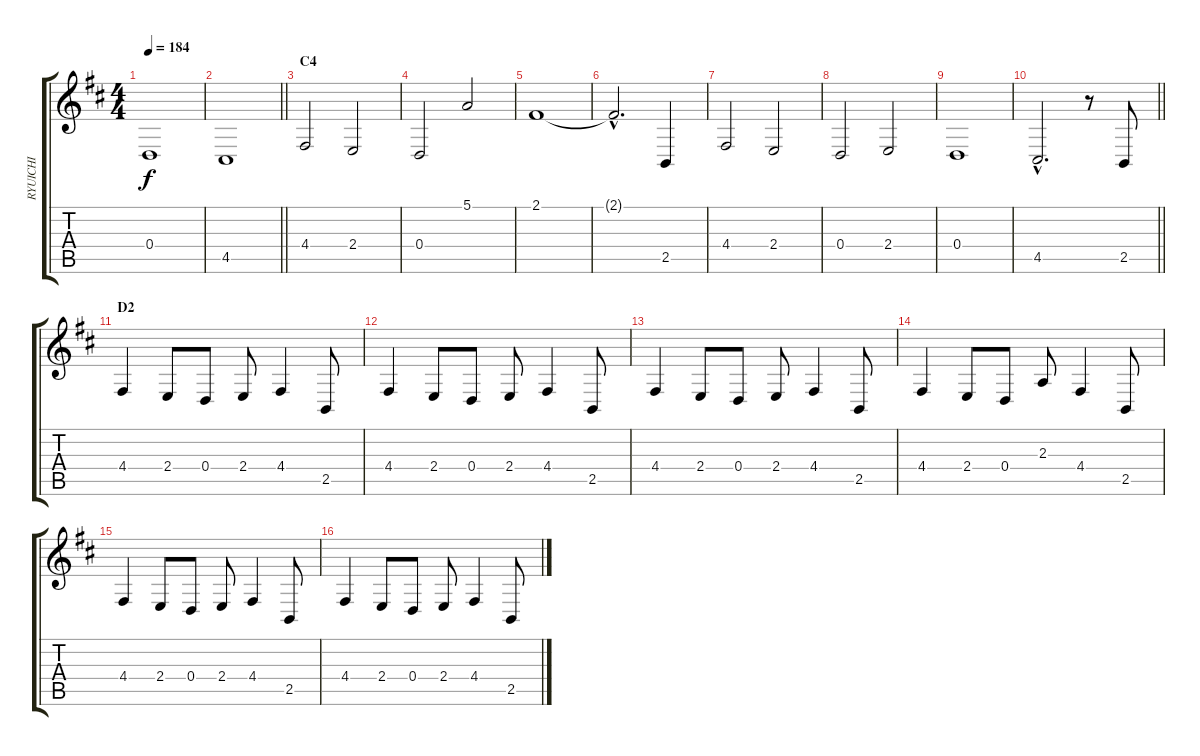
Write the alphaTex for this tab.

\track ("RYUICHI" "RYUICHI") {instrument oboe}
\staff {score tabs}
\tuning (E4 B3 G3 D3 A2 E2) {hide}
\ts (4 4)
\tempo 184
\clef g2
\ks bminor
0.4.1{dy f} |
\barLineRight lightlight
4.5.1 |
\section ("" "C4")
4.4.2 2.4.2 |
0.4.2 5.1.2 |
2.1.1 |
2.1{hac t}.2{d} 2.5.4 |
4.4.2 2.4.2 |
0.4.2 2.4.2 |
0.4.1 |
\barLineRight lightlight
4.5{hac}.2{d} r.8 2.5.8 |
\section ("" "D2")
4.4.4 2.4.8 0.4.8 2.4.8 4.4.4 2.5.8 |
4.4.4 2.4.8 0.4.8 2.4.8 4.4.4 2.5.8 |
4.4.4 2.4.8 0.4.8 2.4.8 4.4.4 2.5.8 |
4.4.4 2.4.8 0.4.8 2.3.8 4.4.4 2.5.8 |
4.4.4 2.4.8 0.4.8 2.4.8 4.4.4 2.5.8 |
4.4.4 2.4.8 0.4.8 2.4.8 4.4.4 2.5.8
